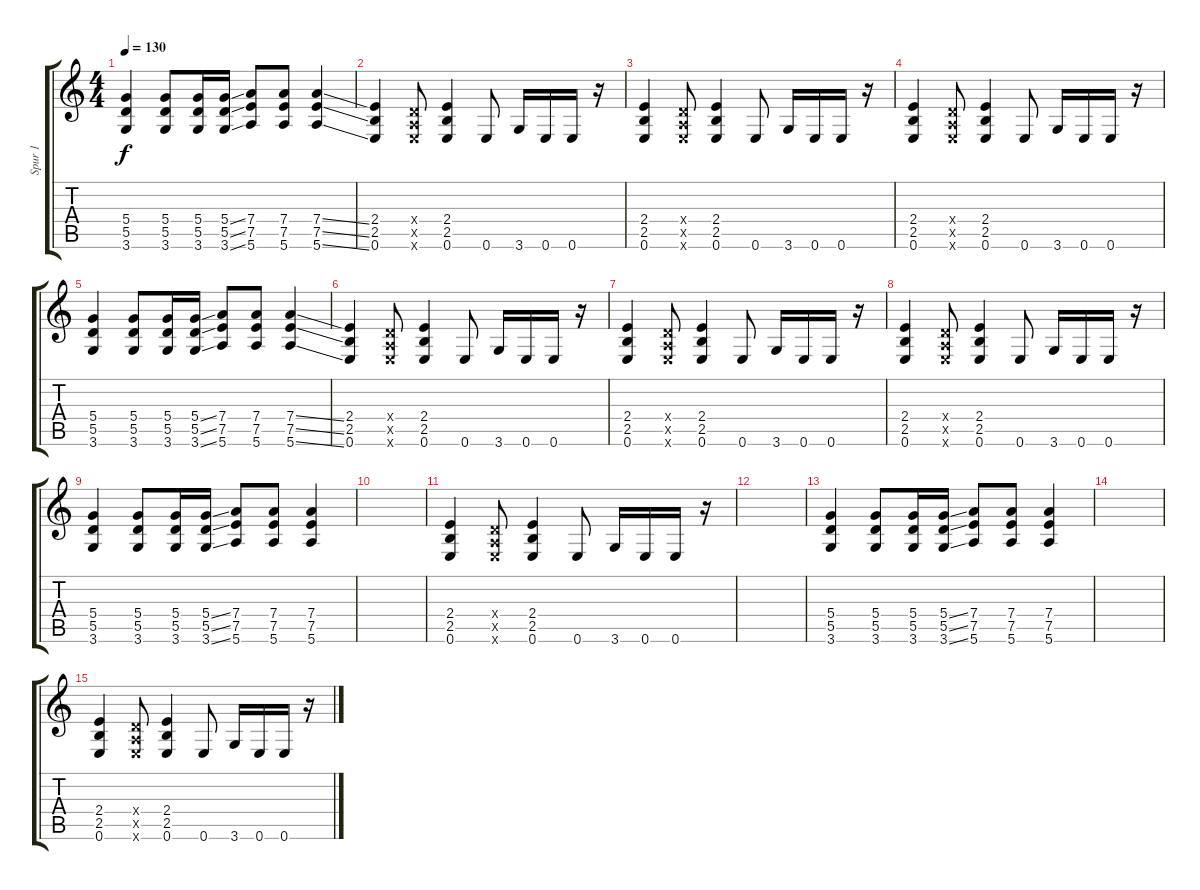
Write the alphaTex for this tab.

\track ("Spur 1" "Spur 1") {instrument overdrivenguitar}
\staff {score tabs}
\tuning (E4 B3 G3 D3 A2 E2) {hide}
\ts (4 4)
\tempo 130
\clef g2
\ks c
(5.4 5.5 3.6).4{dy f} (5.4 5.5 3.6).8 (5.4 5.5 3.6).16 (5.4{ss} 5.5{ss} 3.6{ss}).16 (7.4 7.5 5.6).8 (7.4 7.5 5.6).8 (7.4{ss} 7.5{ss} 5.6{ss}).4 |
(2.4 2.5 0.6).4 (0.4{x} 0.5{x} 0.6{x}).8 (2.4 2.5 0.6).4 0.6.8 3.6.16 0.6.16 0.6.16 r.16 |
(2.4 2.5 0.6).4 (0.4{x} 0.5{x} 0.6{x}).8 (2.4 2.5 0.6).4 0.6.8 3.6.16 0.6.16 0.6.16 r.16 |
(2.4 2.5 0.6).4 (0.4{x} 0.5{x} 0.6{x}).8 (2.4 2.5 0.6).4 0.6.8 3.6.16 0.6.16 0.6.16 r.16 |
(5.4 5.5 3.6).4 (5.4 5.5 3.6).8 (5.4 5.5 3.6).16 (5.4{ss} 5.5{ss} 3.6{ss}).16 (7.4 7.5 5.6).8 (7.4 7.5 5.6).8 (7.4{ss} 7.5{ss} 5.6{ss}).4 |
(2.4 2.5 0.6).4 (0.4{x} 0.5{x} 0.6{x}).8 (2.4 2.5 0.6).4 0.6.8 3.6.16 0.6.16 0.6.16 r.16 |
(2.4 2.5 0.6).4 (0.4{x} 0.5{x} 0.6{x}).8 (2.4 2.5 0.6).4 0.6.8 3.6.16 0.6.16 0.6.16 r.16 |
(2.4 2.5 0.6).4 (0.4{x} 0.5{x} 0.6{x}).8 (2.4 2.5 0.6).4 0.6.8 3.6.16 0.6.16 0.6.16 r.16 |
(5.4 5.5 3.6).4 (5.4 5.5 3.6).8 (5.4 5.5 3.6).16 (5.4{ss} 5.5{ss} 3.6{ss}).16 (7.4 7.5 5.6).8 (7.4 7.5 5.6).8 (7.4 7.5 5.6).4 |
|
(2.4 2.5 0.6).4 (0.4{x} 0.5{x} 0.6{x}).8 (2.4 2.5 0.6).4 0.6.8 3.6.16 0.6.16 0.6.16 r.16 |
|
(5.4 5.5 3.6).4 (5.4 5.5 3.6).8 (5.4 5.5 3.6).16 (5.4{ss} 5.5{ss} 3.6{ss}).16 (7.4 7.5 5.6).8 (7.4 7.5 5.6).8 (7.4 7.5 5.6).4 |
|
(2.4 2.5 0.6).4 (0.4{x} 0.5{x} 0.6{x}).8 (2.4 2.5 0.6).4 0.6.8 3.6.16 0.6.16 0.6.16 r.16
